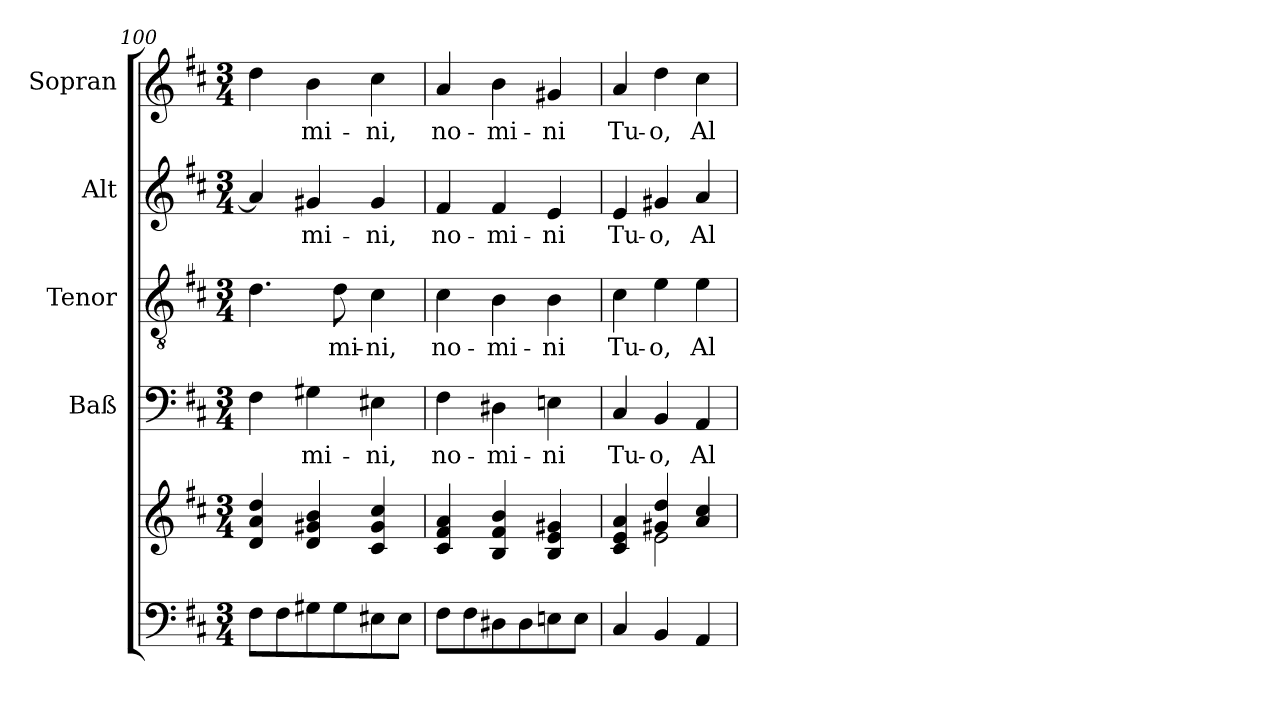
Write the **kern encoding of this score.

**kern	**kern	**kern	**text	**kern	**text	**kern	**text	**kern	**text
*part5	*part5	*part4	*part4	*part3	*part3	*part2	*part2	*part1	*part1
*staff6	*staff5	*staff4	*staff4	*staff3	*staff3	*staff2	*staff2	*staff1	*staff1
*	*	*I"Baß	*	*I"Tenor	*	*I"Alt	*	*I"Sopran	*
*clefF4	*clefG2	*clefF4	*	*clefGv2	*	*clefG2	*	*clefG2	*
*k[f#c#]	*k[f#c#]	*k[f#c#]	*	*k[f#c#]	*	*k[f#c#]	*	*k[f#c#]	*
*D:	*D:	*D:	*	*D:	*	*D:	*	*D:	*
*M3/4	*M3/4	*M3/4	*	*M3/4	*	*M3/4	*	*M3/4	*
=100	=100	=100	=100	=100	=100	=100	=100	=100	=100
8F#\L	4d/ 4a/ 4dd/	4F#\	.	4.d\	.	4a/]	.	4dd\	.
8F#\	.	.	.	.	.	.	.	.	.
!	!	!	!LO:LY:b	!	!	!	!LO:LY:b	!	!LO:LY:b
8G#X\	4d/ 4g#X/ 4b/	4G#X\	-mi-	.	.	4g#X/	-mi-	4b\	-mi-
!	!	!	!	!	!LO:LY:b	!	!	!	!
8G#\	.	.	.	8d\	-mi-	.	.	.	.
!	!	!	!LO:LY:b	!	!LO:LY:b	!	!LO:LY:b	!	!LO:LY:b
8E#X\	4c#/ 4g#/ 4cc#/	4E#X\	-ni,	4c#\	-ni,	4g#/	-ni,	4cc#\	-ni,
8E#\J	.	.	.	.	.	.	.	.	.
=101	=101	=101	=101	=101	=101	=101	=101	=101	=101
!	!	!	!LO:LY:b	!	!LO:LY:b	!	!LO:LY:b	!	!LO:LY:b
8F#\L	4c#/ 4f#/ 4a/	4F#\	no-	4c#\	no-	4f#/	no-	4a/	no-
8F#\	.	.	.	.	.	.	.	.	.
!	!	!	!LO:LY:b	!	!LO:LY:b	!	!LO:LY:b	!	!LO:LY:b
8D#X\	4B/ 4f#/ 4b/	4D#X\	-mi-	4B\	-mi-	4f#/	-mi-	4b\	-mi-
8D#\	.	.	.	.	.	.	.	.	.
!	!	!	!LO:LY:b	!	!LO:LY:b	!	!LO:LY:b	!	!LO:LY:b
8En\	4B/ 4e/ 4g#X/	4En\	-ni	4B\	-ni	4e/	-ni	4g#X/	-ni
8E\J	.	.	.	.	.	.	.	.	.
=102	=102	=102	=102	=102	=102	=102	=102	=102	=102
*	*^	*	*	*	*	*	*	*	*
!	!	!	!	!LO:LY:b	!	!LO:LY:b	!	!LO:LY:b	!	!LO:LY:b
4C#/	4c#/ 4e/ 4a/	4ryy	4C#/	Tu-	4c#\	Tu-	4e/	Tu-	4a/	Tu-
!	!	!	!	!LO:LY:b	!	!LO:LY:b	!	!LO:LY:b	!	!LO:LY:b
4BB/	4g#X/ 4dd/	2e\	4BB/	-o,	4e\	-o,	4g#X/	-o,	4dd\	-o,
!	!	!	!	!LO:LY:b	!	!LO:LY:b	!	!LO:LY:b	!	!LO:LY:b
4AA/	4a/ 4cc#/	.	4AA/	Al-	4e\	Al-	4a/	Al-	4cc#\	Al-
*	*v	*v	*	*	*	*	*	*	*	*
=	=	=	=	=	=	=	=	=	=
*-	*-	*-	*-	*-	*-	*-	*-	*-	*-
